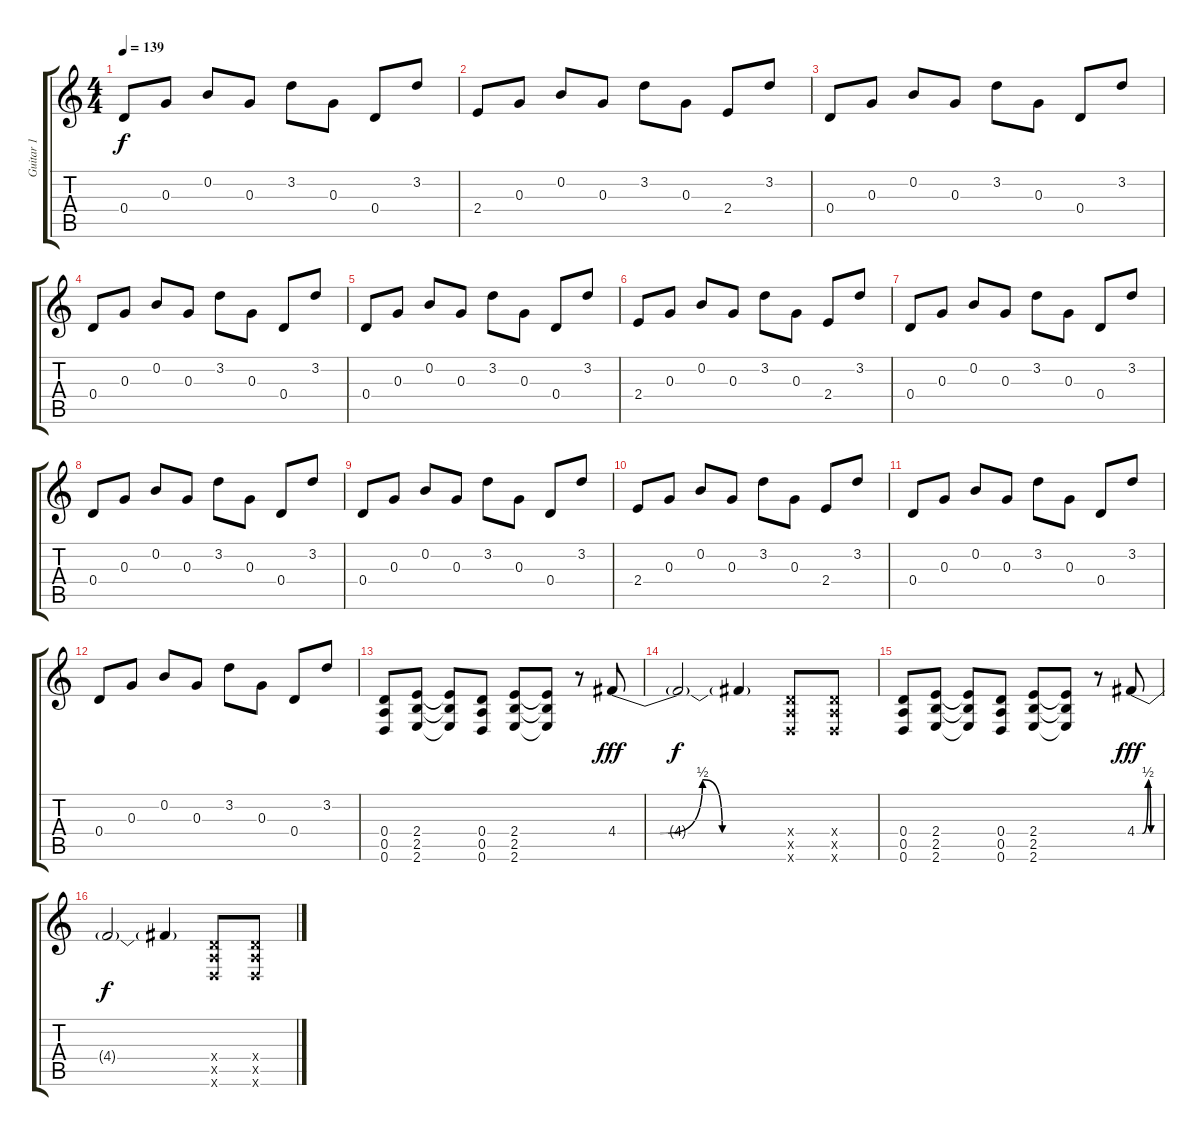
\track ("Guitar 1" "Guitar 1") {instrument electricguitarclean}
\staff {score tabs}
\tuning (E4 B3 G3 D3 A2 D2) {hide}
\ts (4 4)
\tempo 139
\clef g2
\ks c
0.4.8{dy f} 0.3.8 0.2.8 0.3.8 3.2.8 0.3.8 0.4.8 3.2.8 |
2.4.8 0.3.8 0.2.8 0.3.8 3.2.8 0.3.8 2.4.8 3.2.8 |
0.4.8 0.3.8 0.2.8 0.3.8 3.2.8 0.3.8 0.4.8 3.2.8 |
0.4.8 0.3.8 0.2.8 0.3.8 3.2.8 0.3.8 0.4.8 3.2.8 |
0.4.8 0.3.8 0.2.8 0.3.8 3.2.8 0.3.8 0.4.8 3.2.8 |
2.4.8 0.3.8 0.2.8 0.3.8 3.2.8 0.3.8 2.4.8 3.2.8 |
0.4.8 0.3.8 0.2.8 0.3.8 3.2.8 0.3.8 0.4.8 3.2.8 |
0.4.8 0.3.8 0.2.8 0.3.8 3.2.8 0.3.8 0.4.8 3.2.8 |
0.4.8 0.3.8 0.2.8 0.3.8 3.2.8 0.3.8 0.4.8 3.2.8 |
2.4.8 0.3.8 0.2.8 0.3.8 3.2.8 0.3.8 2.4.8 3.2.8 |
0.4.8 0.3.8 0.2.8 0.3.8 3.2.8 0.3.8 0.4.8 3.2.8 |
0.4.8 0.3.8 0.2.8 0.3.8 3.2.8 0.3.8 0.4.8 3.2.8 |
(0.4 0.5 0.6).8 (2.4 2.5 2.6).8 (2.4{t} 2.5{t} 2.6{t}).8 (0.4 0.5 0.6).8 (2.4 2.5 2.6).8 (2.4{t} 2.5{t} 2.6{t}).8 r.8 4.4{be (custom 0 0 15 0 30 2 37 0 50 0 60 0)}.8{dy fff} |
4.4{t}.2{dy f} 4.4{t}.4 (0.4{x} 0.5{x} 0.6{x}).8 (0.4{x} 0.5{x} 0.6{x}).8 |
(0.4 0.5 0.6).8 (2.4 2.5 2.6).8 (2.4{t} 2.5{t} 2.6{t}).8 (0.4 0.5 0.6).8 (2.4 2.5 2.6).8 (2.4{t} 2.5{t} 2.6{t}).8 r.8 4.4{be (custom 0 0 15 0 30 2 37 0 50 0 60 0)}.8{dy fff} |
4.4{t}.2{dy f} 4.4{t}.4 (0.4{x} 0.5{x} 0.6{x}).8 (0.4{x} 0.5{x} 0.6{x}).8
